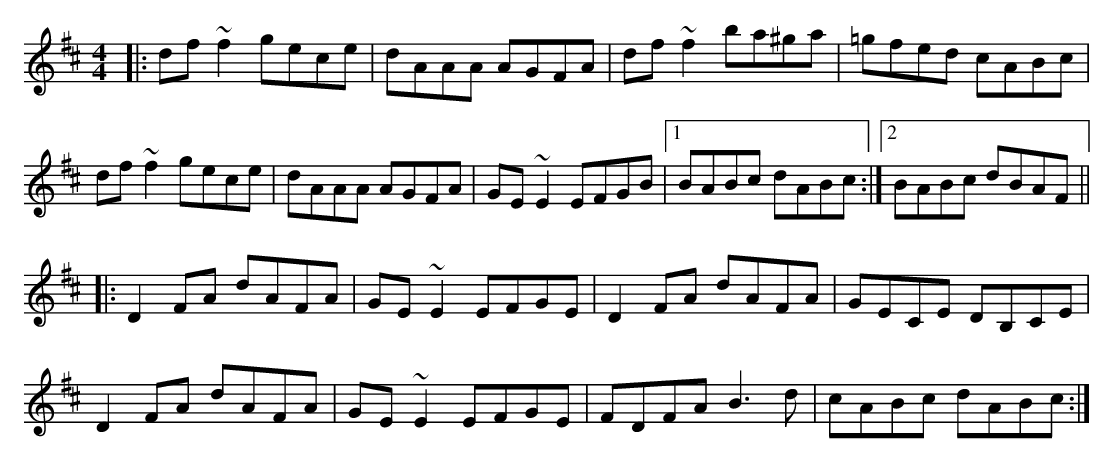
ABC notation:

X:1
M:4/4
K:D
|:df~f2 gece|dAAA AGFA|df~f2 ba^ga|=gfed cABc|
df~f2 gece|dAAA AGFA|GE~E2 EFGB|1 BABc dABc:|2 BABc dBAF||
|:D2FA dAFA|GE~E2 EFGE|D2FA dAFA|GECE DB,CE|
D2FA dAFA|GE~E2 EFGE|FDFA B3d|cABc dABc:|
